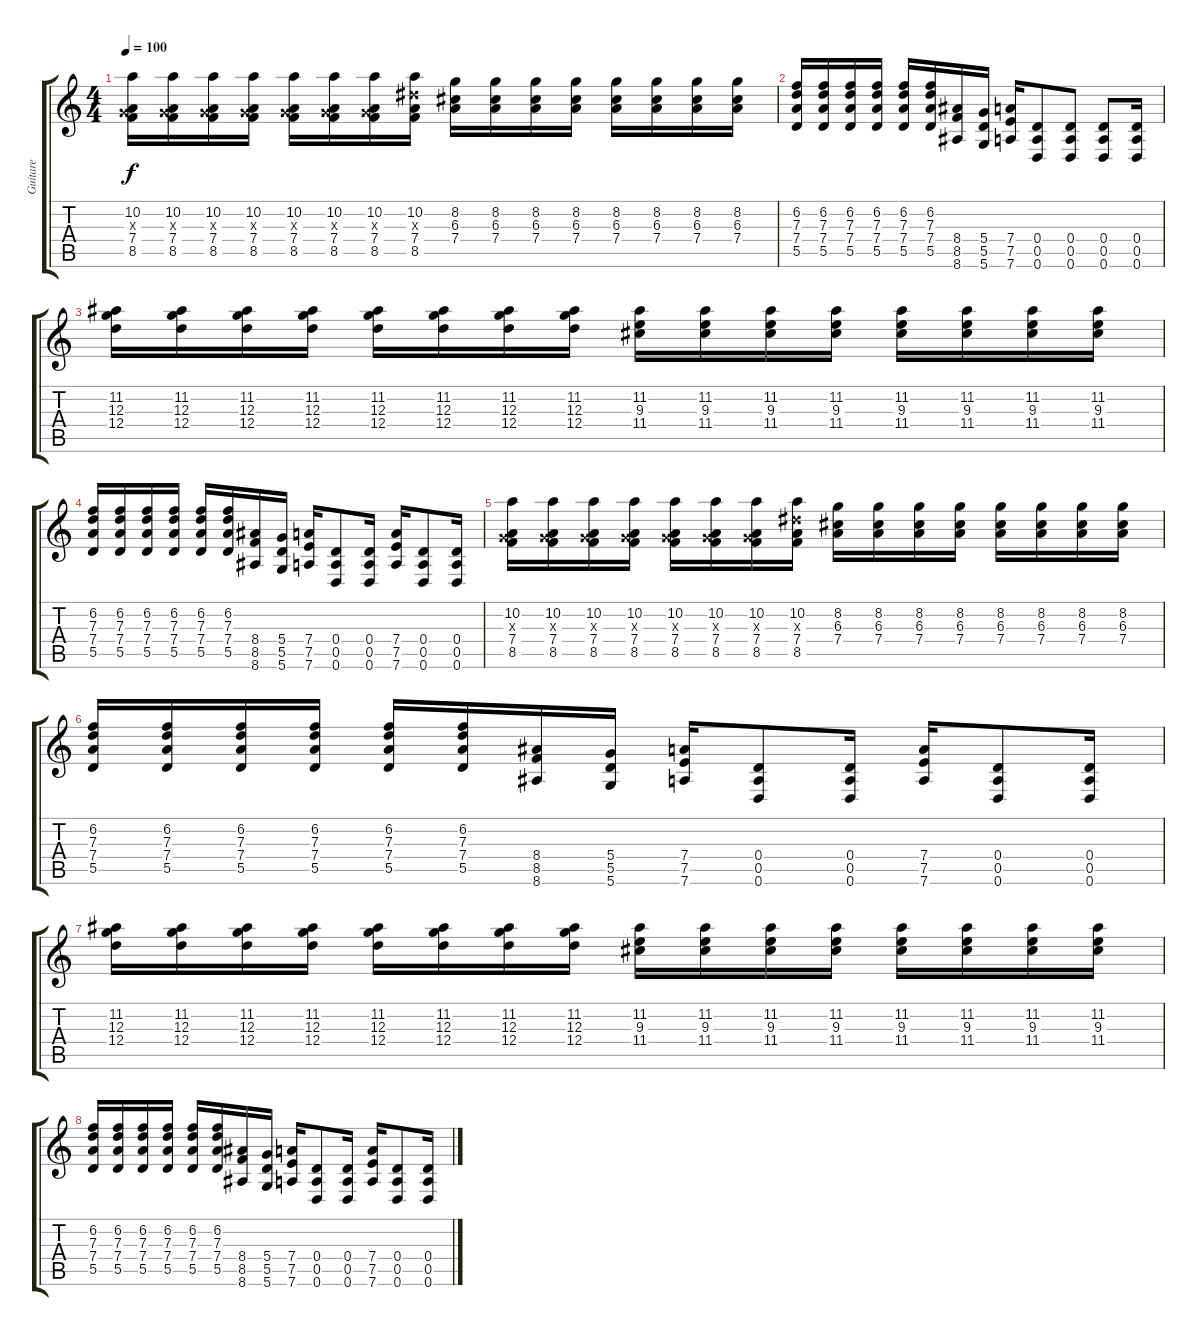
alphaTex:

\track ("Guitare" "Guitare") {instrument overdrivenguitar}
\staff {score tabs}
\tuning (E4 B3 G3 D3 A2 D2) {hide}
\ts (4 4)
\tempo 100
\clef g2
\ks c
(10.2 0.3{x} 7.4 8.5).16{dy f volume 7} (10.2 0.3{x} 7.4 8.5).16 (10.2 0.3{x} 7.4 8.5).16 (10.2 0.3{x} 7.4 8.5).16 (10.2 0.3{x} 7.4 8.5).16 (10.2 0.3{x} 7.4 8.5).16 (10.2 0.3{x} 7.4 8.5).16 (10.2 8.3{x} 7.4 8.5).16 (8.2 6.3 7.4).16 (8.2 6.3 7.4).16 (8.2 6.3 7.4).16 (8.2 6.3 7.4).16 (8.2 6.3 7.4).16 (8.2 6.3 7.4).16 (8.2 6.3 7.4).16 (8.2 6.3 7.4).16 |
(6.2 7.3 7.4 5.5).16 (6.2 7.3 7.4 5.5).16 (6.2 7.3 7.4 5.5).16 (6.2 7.3 7.4 5.5).16 (6.2 7.3 7.4 5.5).16 (6.2 7.3 7.4 5.5).16 (8.4 8.5 8.6).16{volume 10} (5.4 5.5 5.6).16 (7.4 7.5 7.6).16 (0.4 0.5 0.6).8 (0.4 0.5 0.6).8 (0.4 0.5 0.6).8 (0.4 0.5 0.6).16 |
(11.2 12.3 12.4).16{volume 7} (11.2 12.3 12.4).16 (11.2 12.3 12.4).16 (11.2 12.3 12.4).16 (11.2 12.3 12.4).16 (11.2 12.3 12.4).16 (11.2 12.3 12.4).16 (11.2 12.3 12.4).16 (11.2 9.3 11.4).16 (11.2 9.3 11.4).16 (11.2 9.3 11.4).16 (11.2 9.3 11.4).16 (11.2 9.3 11.4).16 (11.2 9.3 11.4).16 (11.2 9.3 11.4).16 (11.2 9.3 11.4).16 |
(6.2 7.3 7.4 5.5).16 (6.2 7.3 7.4 5.5).16 (6.2 7.3 7.4 5.5).16 (6.2 7.3 7.4 5.5).16 (6.2 7.3 7.4 5.5).16 (6.2 7.3 7.4 5.5).16 (8.4 8.5 8.6).16{volume 10} (5.4 5.5 5.6).16 (7.4 7.5 7.6).16 (0.4 0.5 0.6).8 (0.4 0.5 0.6).16 (7.4 7.5 7.6).16 (0.4 0.5 0.6).8 (0.4 0.5 0.6).16 |
(10.2 0.3{x} 7.4 8.5).16 (10.2 0.3{x} 7.4 8.5).16 (10.2 0.3{x} 7.4 8.5).16 (10.2 0.3{x} 7.4 8.5).16 (10.2 0.3{x} 7.4 8.5).16 (10.2 0.3{x} 7.4 8.5).16 (10.2 0.3{x} 7.4 8.5).16 (10.2 8.3{x} 7.4 8.5).16 (8.2 6.3 7.4).16 (8.2 6.3 7.4).16 (8.2 6.3 7.4).16 (8.2 6.3 7.4).16 (8.2 6.3 7.4).16 (8.2 6.3 7.4).16 (8.2 6.3 7.4).16 (8.2 6.3 7.4).16 |
(6.2 7.3 7.4 5.5).16 (6.2 7.3 7.4 5.5).16 (6.2 7.3 7.4 5.5).16 (6.2 7.3 7.4 5.5).16 (6.2 7.3 7.4 5.5).16 (6.2 7.3 7.4 5.5).16 (8.4 8.5 8.6).16 (5.4 5.5 5.6).16 (7.4 7.5 7.6).16 (0.4 0.5 0.6).8 (0.4 0.5 0.6).16 (7.4 7.5 7.6).16 (0.4 0.5 0.6).8 (0.4 0.5 0.6).16 |
(11.2 12.3 12.4).16 (11.2 12.3 12.4).16 (11.2 12.3 12.4).16 (11.2 12.3 12.4).16 (11.2 12.3 12.4).16 (11.2 12.3 12.4).16 (11.2 12.3 12.4).16 (11.2 12.3 12.4).16 (11.2 9.3 11.4).16 (11.2 9.3 11.4).16 (11.2 9.3 11.4).16 (11.2 9.3 11.4).16 (11.2 9.3 11.4).16 (11.2 9.3 11.4).16 (11.2 9.3 11.4).16 (11.2 9.3 11.4).16 |
(6.2 7.3 7.4 5.5).16 (6.2 7.3 7.4 5.5).16 (6.2 7.3 7.4 5.5).16 (6.2 7.3 7.4 5.5).16 (6.2 7.3 7.4 5.5).16 (6.2 7.3 7.4 5.5).16 (8.4 8.5 8.6).16 (5.4 5.5 5.6).16 (7.4 7.5 7.6).16 (0.4 0.5 0.6).8 (0.4 0.5 0.6).16 (7.4 7.5 7.6).16 (0.4 0.5 0.6).8 (0.4 0.5 0.6).16
